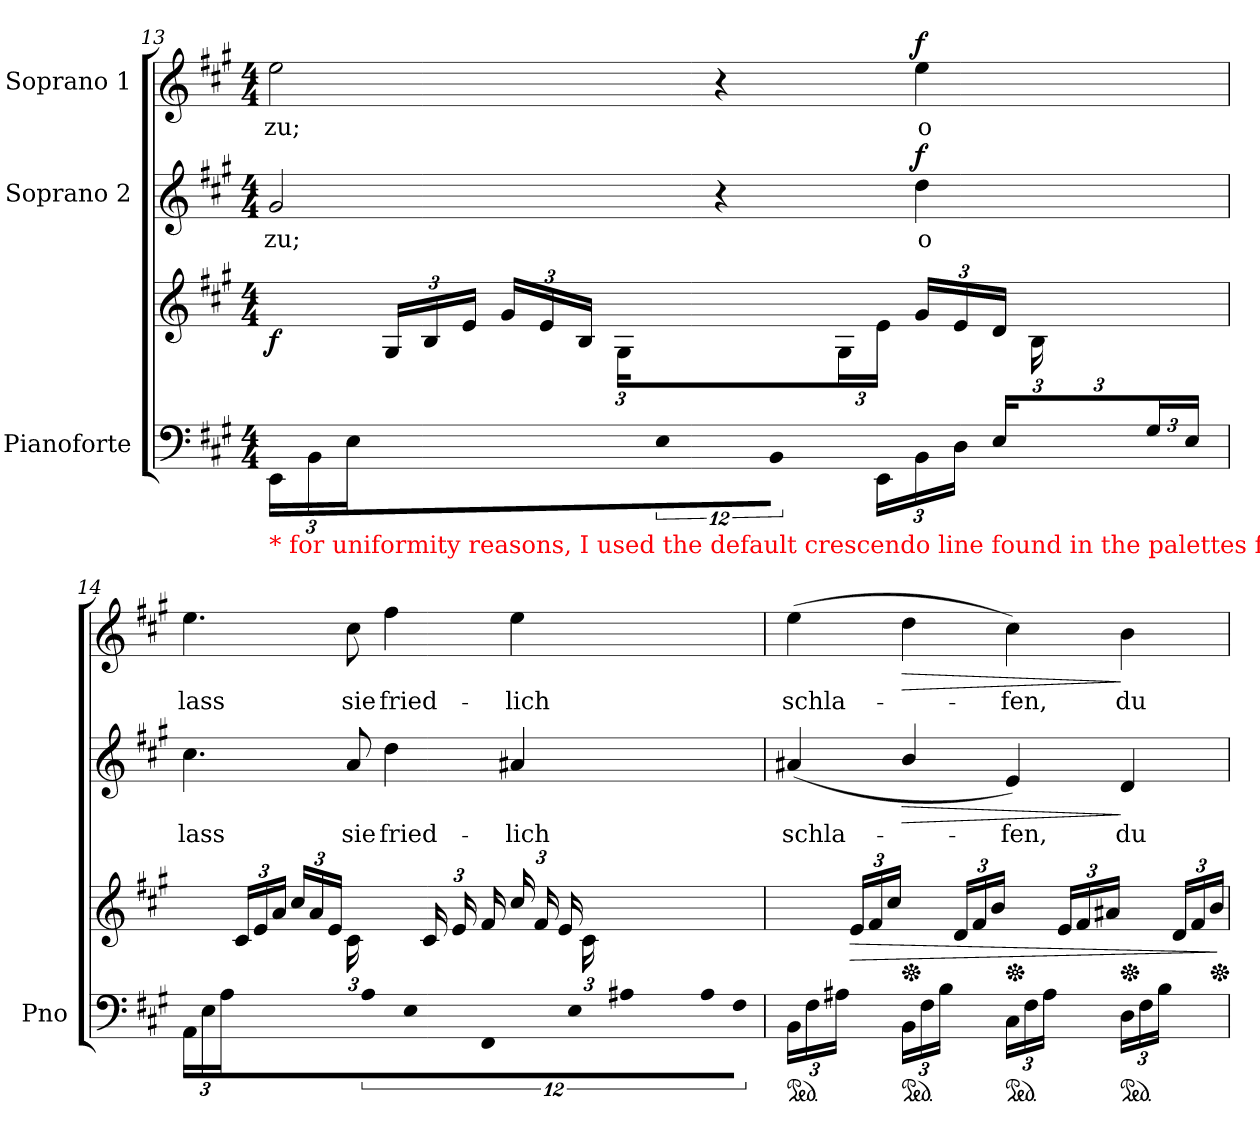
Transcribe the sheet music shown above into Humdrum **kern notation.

**kern	**kern	**dynam	**kern	**text	**dynam	**kern	**text	**dynam
*part3	*part3	*part3	*part2	*part2	*part2	*part1	*part1	*part1
*staff4	*staff3	*staff3/4	*staff2	*staff2	*staff2	*staff1	*staff1	*staff1
*I"Pianoforte	*	*	*I"Soprano 2	*	*	*I"Soprano 1	*	*
*I'Pno	*	*	*	*	*	*	*	*
!!LO:LB:g=z
*clefF4	*clefG2	*	*clefG2	*	*	*clefG2	*	*
*k[f#c#g#]	*k[f#c#g#]	*	*k[f#c#g#]	*	*	*k[f#c#g#]	*	*
*M4/4	*M4/4	*	*M4/4	*	*	*M4/4	*	*
=13	=13	=13	=13	=13	=13	=13	=13	=13
*^	*	*	*	*	*	*	*	*
!LO:TX:b:color=#FC0107:t=* for uniformity reasons, I used the default crescendo line found in the palettes for OpenScore projects. This puts cresc. at the start and (cresc.) on each continuation line with the lines visible.	!	!	!	!	!	!	!	!	!
!	!	!	!LO:DY:b	!	!LO:LY:b	!	!	!LO:LY:b	!
24EE\LL	1ryy	8ryy	f	2g#/	zu;	.	2ee\	zu;	.
24BB\	.	.	.	.	.	.	.	.	.
24E\JJ	.	.	.	.	.	.	.	.	.
24%7ryy	.	24G#/LL	.	.	.	.	.	.	.
.	.	24B/	.	.	.	.	.	.	.
.	.	24e/JJ	.	.	.	.	.	.	.
.	.	24g#/LL	.	.	.	.	.	.	.
.	.	24e/	.	.	.	.	.	.	.
.	.	24B/JJ	.	.	.	.	.	.	.
*	*	*Xbrackettup	*	*	*	*	*	*	*
.	.	24G#\LL	.	.	.	.	.	.	.
24E/	.	4ryy	.	.	.	.	.	.	.
24BB/JJ	.	.	.	.	.	.	.	.	.
24EE\LL	.	.	.	4r	.	.	4r	.	.
24BB\	.	.	.	.	.	.	.	.	.
24D\JJ	.	.	.	.	.	.	.	.	.
*Xbrackettup	*	*	*	*	*	*	*	*	*
24E/LL	.	.	.	.	.	.	.	.	.
4ryy	.	24G#\	.	.	.	.	.	.	.
.	.	24e\JJ	.	.	.	.	.	.	.
*	*	*brackettup	*	*	*	*	*	*	*
!	!	!	!	!	!LO:LY:b	!LO:DY:a	!	!LO:LY:b	!LO:DY:a
.	.	24g#/LL	.	4dd\	o	f	4ee\	o	f
.	.	24e/	.	.	.	.	.	.	.
.	.	24d/JJ	.	.	.	.	.	.	.
*	*	*Xbrackettup	*	*	*	*	*	*	*
.	.	24B\LL	.	.	.	.	.	.	.
24G#/	.	12ryy	.	.	.	.	.	.	.
24E/JJ	.	.	.	.	.	.	.	.	.
!!LO:LB:g=z
=14	=14	=14	=14	=14	=14	=14	=14	=14	=14
*brackettup	*	*	*	*	*	*	*	*	*
!	!	!	!	!	!LO:LY:b	!	!	!LO:LY:b	!
24AA\LL	1ryy	8ryy	.	4.cc#\	lass	.	4.ee\	lass	.
24E\	.	.	.	.	.	.	.	.	.
24A\JJ	.	.	.	.	.	.	.	.	.
*	*	*brackettup	*	*	*	*	*	*	*
24%7ryy	.	24c#/LL	.	.	.	.	.	.	.
.	.	24e/	.	.	.	.	.	.	.
.	.	24a/JJ	.	.	.	.	.	.	.
.	.	24cc#/LL	.	.	.	.	.	.	.
.	.	24a/	.	.	.	.	.	.	.
.	.	24e/JJ	.	.	.	.	.	.	.
*	*	*Xbrackettup	*	*	*	*	*	*	*
!	!	!	!	!	!LO:LY:b	!	!	!LO:LY:b	!
.	.	24c#\LL	.	8a/	sie	.	8cc#\	sie	.
24A/	.	24%5ryy	.	.	.	.	.	.	.
24E/JJ	.	.	.	.	.	.	.	.	.
!	!	!	!	!	!LO:LY:b	!	!	!LO:LY:b	!
24FF#\LL	.	.	.	4dd\	fried-	.	4ff#\	fried-	.
24E\	.	.	.	.	.	.	.	.	.
24A#X\JJ	.	.	.	.	.	.	.	.	.
*	*	*brackettup	*	*	*	*	*	*	*
24%7ryy	.	24c#/LL	.	.	.	.	.	.	.
.	.	24e/	.	.	.	.	.	.	.
.	.	24f#/JJ	.	.	.	.	.	.	.
!	!	!	!	!	!LO:LY:b	!	!	!LO:LY:b	!
.	.	24cc#/LL	.	4a#X/	-lich	.	4ee\	-lich	.
.	.	24f#/	.	.	.	.	.	.	.
.	.	24e/JJ	.	.	.	.	.	.	.
*	*	*Xbrackettup	*	*	*	*	*	*	*
.	.	24c#\LL	.	.	.	.	.	.	.
24A#/	.	12ryy	.	.	.	.	.	.	.
24F#/JJ	.	.	.	.	.	.	.	.	.
!!LO:PB:g=z
=15	=15	=15	=15	=15	=15	=15	=15	=15	=15
*ped	*	*	*	*	*	*	*	*	*
!	!	!	!	!	!LO:LY:b	!	!	!LO:LY:b	!
24BB\LL	1ryy	8ryy	.	(4a#X/	schla-	.	(4ee\	schla-	.
24F#\	.	.	.	.	.	.	.	.	.
24A#X\JJ	.	.	.	.	.	.	.	.	.
*	*	*brackettup	*	*	*	*	*	*	*
!	!	!	!LO:HP:b	!	!	!	!	!	!
8ryy	.	24e/LL	>	.	.	.	.	.	.
.	.	24f#/	.	.	.	.	.	.	.
.	.	24cc#/JJ	.	.	.	.	.	.	.
*ped	*	*	*	*	*	*	*	*	*
*	*	*Xped	*	*	*	*	*	*	*
!	!	!	!	!	!	!LO:HP:b	!	!	!LO:HP:b
24BB\LL	.	8ryy	.	4b/	.	>	4dd\	.	>
24F#\	.	.	.	.	.	.	.	.	.
24B\JJ	.	.	.	.	.	.	.	.	.
8ryy	.	24d/LL	.	.	.	.	.	.	.
.	.	24f#/	.	.	.	.	.	.	.
.	.	24b/JJ	.	.	.	.	.	.	.
*ped	*	*	*	*	*	*	*	*	*
*	*	*Xped	*	*	*	*	*	*	*
!	!	!	!	!	!LO:LY:b	!	!	!LO:LY:b	!
24C#\LL	.	8ryy	.	4e/)	-fen,	.	4cc#\)	-fen,	.
24F#\	.	.	.	.	.	.	.	.	.
24A#\JJ	.	.	.	.	.	.	.	.	.
8ryy	.	24e/LL	.	.	.	.	.	.	.
.	.	24f#/	.	.	.	.	.	.	.
.	.	24a#X/JJ	.	.	.	.	.	.	.
*ped	*	*	*	*	*	*	*	*	*
*	*	*Xped	*	*	*	*	*	*	*
!	!	!	!	!	!LO:LY:b	!	!	!LO:LY:b	!
24D\LL	.	8ryy	.	4d/	du	]	4b\	du	]
24F#\	.	.	.	.	.	.	.	.	.
24B\JJ	.	.	.	.	.	.	.	.	.
8ryy	.	24d/LL	.	.	.	.	.	.	.
.	.	24f#/	.	.	.	.	.	.	.
.	.	24b/JJ	.	.	.	.	.	.	.
*v	*v	*	*	*	*	*	*	*	*
.	.	]	.	.	.	.	.	.
*	*Xped	*	*	*	*	*	*	*
=	=	=	=	=	=	=	=	=
*-	*-	*-	*-	*-	*-	*-	*-	*-
